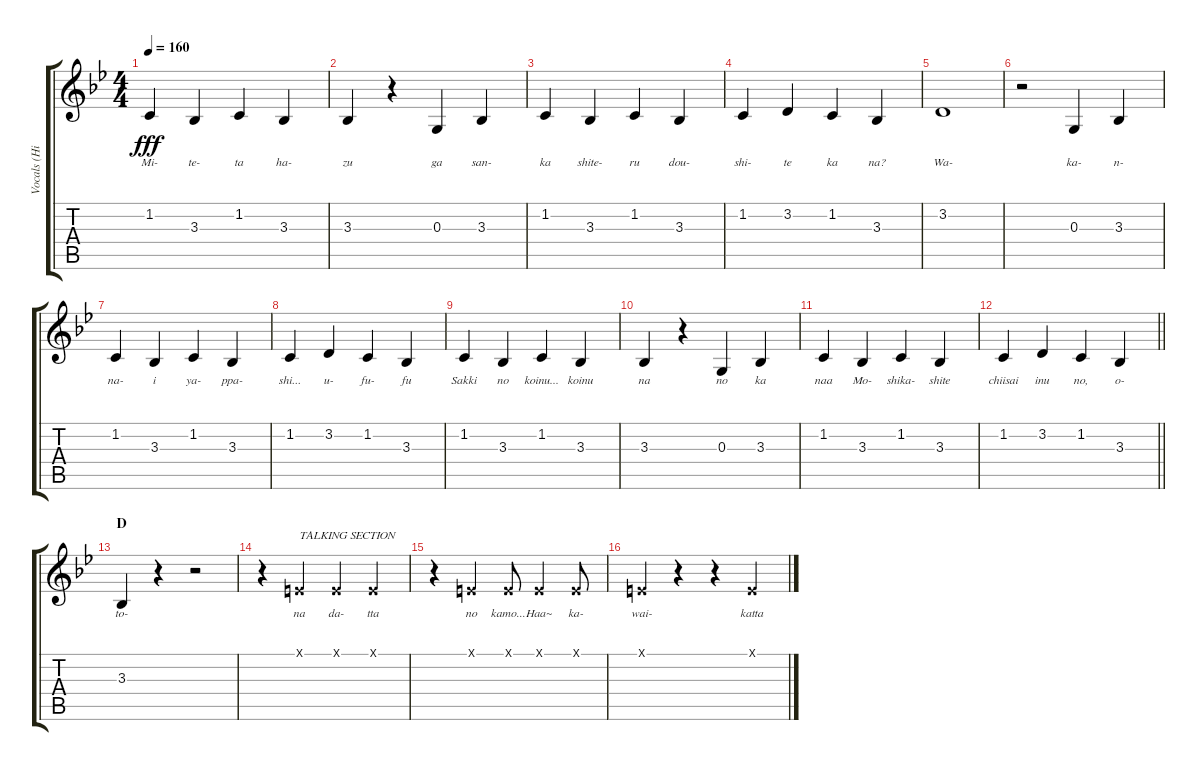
\track ("Vocals (Hirasawa Yui)" "Vocals (Hi") {instrument altosax}
\staff {score tabs}
\tuning (E4 B3 G3 D3 A2 E2) {hide}
\ts (4 4)
\tempo 160
\clef g2
\ks bb
1.2.4{lyrics (0 "Mi-") lyrics (1 "") lyrics (2 "") lyrics (3 "") lyrics (4 "") dy fff} 3.3.4{lyrics (0 "te-") lyrics (1 "") lyrics (2 "") lyrics (3 "") lyrics (4 "")} 1.2.4{lyrics (0 "ta") lyrics (1 "") lyrics (2 "") lyrics (3 "") lyrics (4 "")} 3.3.4{lyrics (0 "ha-") lyrics (1 "") lyrics (2 "") lyrics (3 "") lyrics (4 "")} |
3.3.4{lyrics (0 "zu") lyrics (1 "") lyrics (2 "") lyrics (3 "") lyrics (4 "")} r.4 0.3.4{lyrics (0 "ga") lyrics (1 "") lyrics (2 "") lyrics (3 "") lyrics (4 "")} 3.3.4{lyrics (0 "san-") lyrics (1 "") lyrics (2 "") lyrics (3 "") lyrics (4 "")} |
1.2.4{lyrics (0 "ka") lyrics (1 "") lyrics (2 "") lyrics (3 "") lyrics (4 "")} 3.3.4{lyrics (0 "shite-") lyrics (1 "") lyrics (2 "") lyrics (3 "") lyrics (4 "")} 1.2.4{lyrics (0 "ru") lyrics (1 "") lyrics (2 "") lyrics (3 "") lyrics (4 "")} 3.3.4{lyrics (0 "dou-") lyrics (1 "") lyrics (2 "") lyrics (3 "") lyrics (4 "")} |
1.2.4{lyrics (0 "shi-") lyrics (1 "") lyrics (2 "") lyrics (3 "") lyrics (4 "")} 3.2.4{lyrics (0 "te") lyrics (1 "") lyrics (2 "") lyrics (3 "") lyrics (4 "")} 1.2.4{lyrics (0 "ka") lyrics (1 "") lyrics (2 "") lyrics (3 "") lyrics (4 "")} 3.3.4{lyrics (0 "na?") lyrics (1 "") lyrics (2 "") lyrics (3 "") lyrics (4 "")} |
3.2.1{lyrics (0 "Wa-") lyrics (1 "") lyrics (2 "") lyrics (3 "") lyrics (4 "")} |
r.2 0.3.4{lyrics (0 "ka-") lyrics (1 "") lyrics (2 "") lyrics (3 "") lyrics (4 "")} 3.3.4{lyrics (0 "n-") lyrics (1 "") lyrics (2 "") lyrics (3 "") lyrics (4 "")} |
1.2.4{lyrics (0 "na-") lyrics (1 "") lyrics (2 "") lyrics (3 "") lyrics (4 "")} 3.3.4{lyrics (0 "i") lyrics (1 "") lyrics (2 "") lyrics (3 "") lyrics (4 "")} 1.2.4{lyrics (0 "ya-") lyrics (1 "") lyrics (2 "") lyrics (3 "") lyrics (4 "")} 3.3.4{lyrics (0 "ppa-") lyrics (1 "") lyrics (2 "") lyrics (3 "") lyrics (4 "")} |
1.2.4{lyrics (0 "shi...") lyrics (1 "") lyrics (2 "") lyrics (3 "") lyrics (4 "")} 3.2.4{lyrics (0 "u-") lyrics (1 "") lyrics (2 "") lyrics (3 "") lyrics (4 "")} 1.2.4{lyrics (0 "fu-") lyrics (1 "") lyrics (2 "") lyrics (3 "") lyrics (4 "")} 3.3.4{lyrics (0 "fu") lyrics (1 "") lyrics (2 "") lyrics (3 "") lyrics (4 "")} |
1.2.4{lyrics (0 "Sakki") lyrics (1 "") lyrics (2 "") lyrics (3 "") lyrics (4 "")} 3.3.4{lyrics (0 "no") lyrics (1 "") lyrics (2 "") lyrics (3 "") lyrics (4 "")} 1.2.4{lyrics (0 "koinu...") lyrics (1 "") lyrics (2 "") lyrics (3 "") lyrics (4 "")} 3.3.4{lyrics (0 "koinu") lyrics (1 "") lyrics (2 "") lyrics (3 "") lyrics (4 "")} |
3.3.4{lyrics (0 "na") lyrics (1 "") lyrics (2 "") lyrics (3 "") lyrics (4 "")} r.4 0.3.4{lyrics (0 "no") lyrics (1 "") lyrics (2 "") lyrics (3 "") lyrics (4 "")} 3.3.4{lyrics (0 "ka") lyrics (1 "") lyrics (2 "") lyrics (3 "") lyrics (4 "")} |
1.2.4{lyrics (0 "naa") lyrics (1 "") lyrics (2 "") lyrics (3 "") lyrics (4 "")} 3.3.4{lyrics (0 "Mo-") lyrics (1 "") lyrics (2 "") lyrics (3 "") lyrics (4 "")} 1.2.4{lyrics (0 "shika-") lyrics (1 "") lyrics (2 "") lyrics (3 "") lyrics (4 "")} 3.3.4{lyrics (0 "shite") lyrics (1 "") lyrics (2 "") lyrics (3 "") lyrics (4 "")} |
\barLineRight lightlight
1.2.4{lyrics (0 "chiisai") lyrics (1 "") lyrics (2 "") lyrics (3 "") lyrics (4 "")} 3.2.4{lyrics (0 "inu") lyrics (1 "") lyrics (2 "") lyrics (3 "") lyrics (4 "")} 1.2.4{lyrics (0 "no,") lyrics (1 "") lyrics (2 "") lyrics (3 "") lyrics (4 "")} 3.3.4{lyrics (0 "o-") lyrics (1 "") lyrics (2 "") lyrics (3 "") lyrics (4 "")} |
\section ("" "D")
3.3.4{lyrics (0 "to-") lyrics (1 "") lyrics (2 "") lyrics (3 "") lyrics (4 "")} r.4 r.2 |
r.4 0.1{x}.4{txt "TALKING SECTION" lyrics (0 "na") lyrics (1 "") lyrics (2 "") lyrics (3 "") lyrics (4 "")} 0.1{x}.4{lyrics (0 "da-") lyrics (1 "") lyrics (2 "") lyrics (3 "") lyrics (4 "")} 0.1{x}.4{lyrics (0 "tta") lyrics (1 "") lyrics (2 "") lyrics (3 "") lyrics (4 "")} |
r.4 0.1{x}.4{lyrics (0 "no") lyrics (1 "") lyrics (2 "") lyrics (3 "") lyrics (4 "")} 0.1{x}.8{lyrics (0 "kamo...") lyrics (1 "") lyrics (2 "") lyrics (3 "") lyrics (4 "")} 0.1{x}.4{lyrics (0 "Haa~") lyrics (1 "") lyrics (2 "") lyrics (3 "") lyrics (4 "")} 0.1{x}.8{lyrics (0 "ka-") lyrics (1 "") lyrics (2 "") lyrics (3 "") lyrics (4 "")} |
0.1{x}.4{lyrics (0 "wai-") lyrics (1 "") lyrics (2 "") lyrics (3 "") lyrics (4 "")} r.4 r.4 0.1{x}.4{lyrics (0 "katta") lyrics (1 "") lyrics (2 "") lyrics (3 "") lyrics (4 "")}
